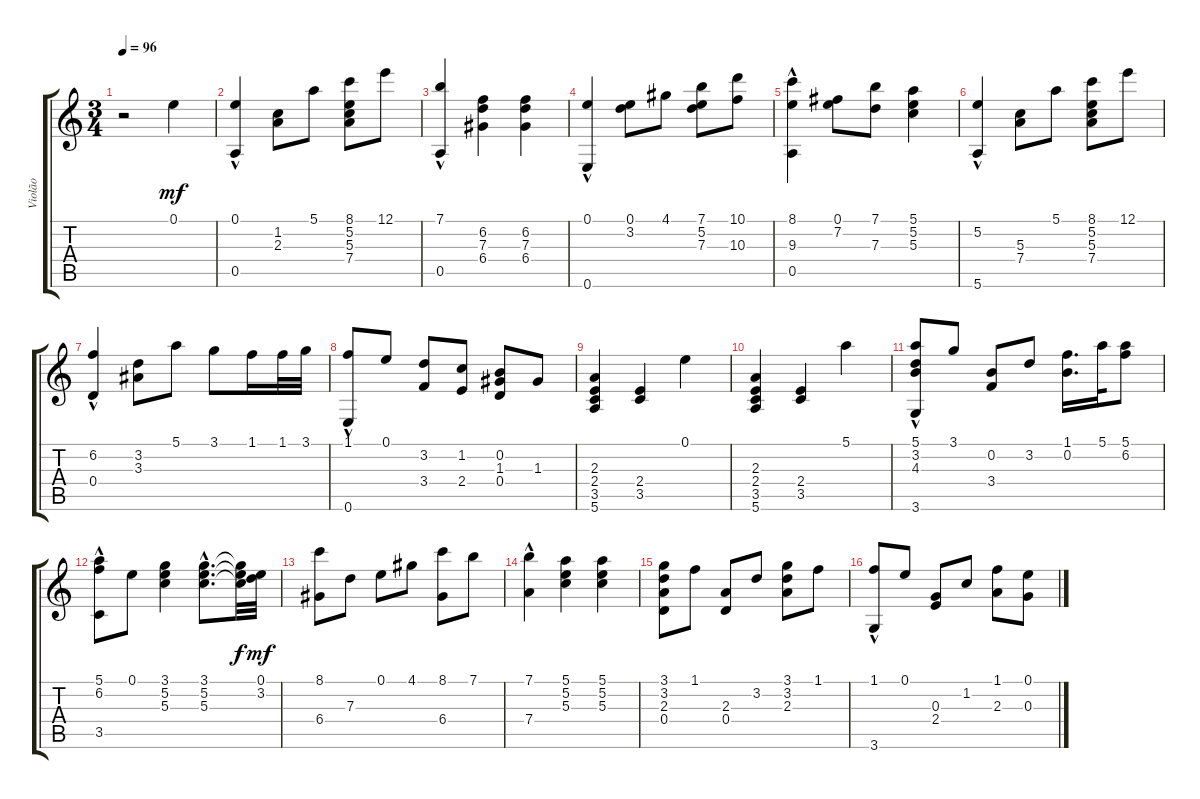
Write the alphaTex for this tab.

\track ("Violão" "Violão") {instrument acousticguitarnylon}
\staff {score tabs}
\tuning (E4 B3 G3 D3 A2 E2) {hide}
\ts (3 4)
\tempo 96
\clef g2
\ks c
r.2{dy mf instrument acousticguitarnylon} 0.1.4 |
(0.1{hac} 0.5{hac}).4 (1.2 2.3).8 5.1.8 (8.1 5.2 5.3 7.4).8 12.1.8 |
(7.1{hac} 0.5{hac}).4 (6.2 7.3 6.4).4 (6.2 7.3 6.4).4 |
(0.1 0.6{hac}).4 (0.1 3.2).8 4.1.8 (7.1 5.2 7.3).8 (10.1 10.3).8 |
(8.1{hac} 9.3 0.5{hac}).4 (0.1 7.2).8 (7.1 7.3).8 (5.1 5.2 5.3).4 |
(5.2{hac} 5.6{hac}).4 (5.3 7.4).8 5.1.8 (8.1 5.2 5.3 7.4).8 12.1.8 |
(6.2{hac} 0.4{hac}).4 (3.2 3.3).8 5.1.8 3.1.8 1.1.16 1.1.32 3.1.32 |
(1.1 0.6{hac}).8 0.1.8 (3.2 3.4).8 (1.2 2.4).8 (0.2 1.3 0.4).8 1.3.8 |
(2.3 2.4 3.5 5.6).4 (2.4 3.5).4 0.1.4 |
(2.3 2.4 3.5 5.6).4 (2.4 3.5).4 5.1.4 |
(5.1 3.2 4.3 3.6{hac}).8 3.1.8 (0.2 3.4).8 3.2.8 (1.1 0.2).16{d} 5.1.32 (5.1 6.2).8 |
(5.1 6.2 3.5{hac}).8 0.1.8 (3.1 5.2 5.3).4 (3.1{hac} 5.2{hac} 5.3{hac}).8{d} (3.1{t} 5.2{t} 5.3{t}).32{dy f} (0.1 3.2).32{dy mf} |
(8.1 6.4).8 7.3.8 0.1.8 4.1.8 (8.1 6.4).8 7.1.8 |
(7.1 7.4{hac}).4 (5.1 5.2 5.3).4 (5.1 5.2 5.3).4 |
(3.1 3.2 2.3 0.4).8 1.1.8 (2.3 0.4).8 3.2.8 (3.1 3.2 2.3).8 1.1.8 |
(1.1 3.6{hac}).8 0.1.8 (0.3 2.4).8 1.2.8 (1.1 2.3).8 (0.1 0.3).8
